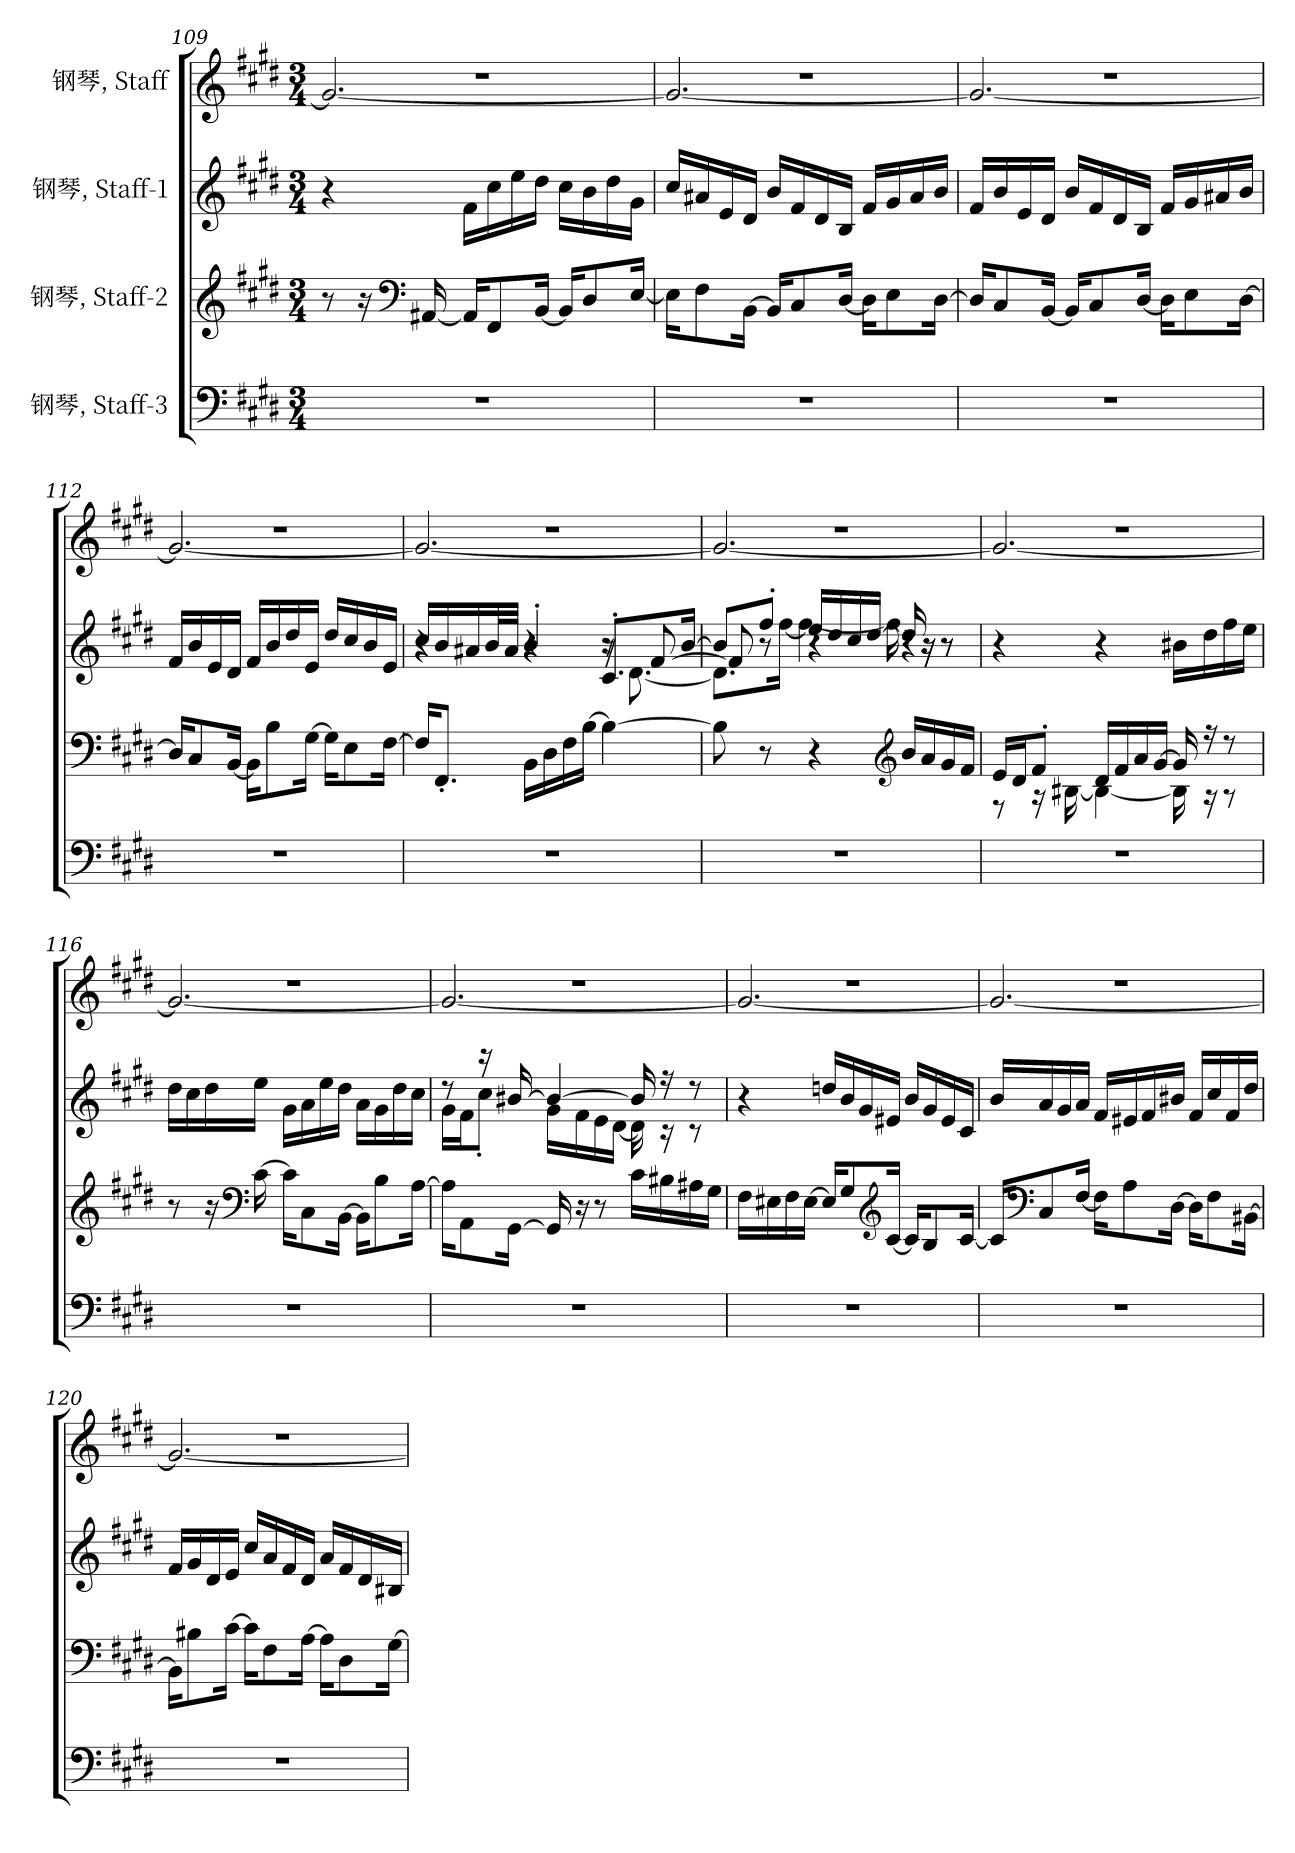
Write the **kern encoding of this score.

**kern	**kern	**kern	**kern
*part4	*part3	*part2	*part1
*staff4	*staff3	*staff2	*staff1
*I"钢琴, Staff-3	*I"钢琴, Staff-2	*I"钢琴, Staff-1	*I"钢琴, Staff
*clefF4	*clefG2	*clefG2	*clefG2
*k[f#c#g#d#]	*k[f#c#g#d#]	*k[f#c#g#d#]	*k[f#c#g#d#]
*M3/4	*M3/4	*M3/4	*M3/4
=109	=109	=109	=109
*	*	*	*^
2.r	8r	4r	2.r	2.g/_
.	16r	.	.	.
*	*clefF4	*	*	*
.	[16AA#X/	.	.	.
.	16AA#/KL]	16f#\LL	.	.
.	8FF#/	16cc#\	.	.
.	.	16ee\	.	.
.	[16BB/Jk	16dd#\JJ	.	.
.	16BB/KL]	16cc#\LL	.	.
.	8D#/	16b\	.	.
.	.	16dd#\	.	.
.	[16E/Jk	16g#\JJ	.	.
=110	=110	=110	=110	=110
2.r	16E\KL]	16cc#/LL	2.r	2.g/_
.	8F#\	16a#X/	.	.
.	.	16e/	.	.
.	[16BB\Jk	16d#/JJ	.	.
.	16BB/KL]	16b/LL	.	.
.	8C#/	16f#/	.	.
.	.	16d#/	.	.
.	[16D#/Jk	16B/JJ	.	.
.	16D#\KL]	16f#/LL	.	.
.	8E\	16g#/	.	.
.	.	16a#/	.	.
.	[16D#\Jk	16b/JJ	.	.
!!LO:LB:g=z	!!
=111	=111	=111	=111	=111
2.r	16D#/KL]	16f#/LL	2.r	2.g/_
.	8C#/	16b/	.	.
.	.	16e/	.	.
.	[16BB/Jk	16d#/JJ	.	.
.	16BB/KL]	16b/LL	.	.
.	8C#/	16f#/	.	.
.	.	16d#/	.	.
.	[16D#/Jk	16B/JJ	.	.
.	16D#\KL]	16f#/LL	.	.
.	8E\	16g#/	.	.
.	.	16a#X/	.	.
.	[16D#\Jk	16b/JJ	.	.
=112	=112	=112	=112	=112
2.r	16D#/KL]	16f#/LL	2.r	2.g/_
.	8C#/	16b/	.	.
.	.	16e/	.	.
.	[16BB/Jk	16d#/JJ	.	.
.	16BB\KL]	16f#/LL	.	.
.	8B\	16b/	.	.
.	.	16dd#/	.	.
.	[16G#\Jk	16e/JJ	.	.
.	16G#\KL]	16dd#/LL	.	.
.	8E\	16cc#/	.	.
.	.	16b/	.	.
.	[16F#\Jk	16e/JJ	.	.
=113	=113	=113	=113	=113
*	*	*^	*	*
*	*	*	*^	*	*
2.r	16F#/KL]	16cc#/LL	4r	4r	2.r	2.g/_
.	8.FF#'/J	16b/	.	.	.	.
.	.	16a#X/	.	.	.	.
.	.	32b/L	.	.	.	.
.	.	32a#/JJJ	.	.	.	.
.	16BB\LL	4b'/	4r	4r	.	.
.	16D#\	.	.	.	.	.
.	16F#\	.	.	.	.	.
.	[16B\JJ	.	.	.	.	.
.	4B\_	8.c#'/L	16r	8r	.	.
.	.	.	[8.d#\	.	.	.
.	.	.	.	[8f#/	.	.
.	.	[16b/Jk	.	.	.	.
!!LO:PB:g=z	!!
=114	=114	=114	=114	=114	=114	=114
2.r	8B\]	8b/L]	8.d#\L]	8f#/]	2.r	2.g/_
.	8r	8ff#'/J	.	8r	.	.
.	.	.	[16ff#\Jk	.	.	.
.	4r	16ee/LL	4ff#\_	4r	.	.
.	.	16dd#/	.	.	.	.
.	.	16cc#/	.	.	.	.
.	.	[16dd#/JJ	.	.	.	.
*	*clefG2	*	*	*	*	*
.	16b/LL	16dd#/]	16ff#\]	4r	.	.
.	16a/	16r	16r	.	.	.
.	16g#/	8r	8r	.	.	.
.	16f#/JJ	.	.	.	.	.
*	*	*v	*v	*v	*	*
=115	=115	=115	=115	=115
*	*^	*	*	*
2.r	16e/LL	8r	4r	2.r	2.g/_
.	16d#/J	.	.	.	.
.	8f#'/J	16r	.	.	.
.	.	[16B#X\	.	.	.
.	16d#/LL	4B#\_	4r	.	.
.	16f#/	.	.	.	.
.	16a/	.	.	.	.
.	[16g#/JJ	.	.	.	.
.	16g#/]	16B#\]	16b#X\LL	.	.
.	16r	16r	16dd#\	.	.
.	8r	8r	16ff#\	.	.
.	.	.	16ee\JJ	.	.
*	*v	*v	*	*	*
!!LO:LB:g=z	!!
=116	=116	=116	=116	=116
2.r	8r	16dd#\LL	2.r	2.g/_
.	.	16cc#\	.	.
.	16r	16dd#\	.	.
*	*clefF4	*	*	*
.	[16c#\	16ee\JJ	.	.
.	16c#\KL]	16g#\LL	.	.
.	8C#\	16a\	.	.
.	.	16ee\	.	.
.	[16BB\Jk	16dd#\JJ	.	.
.	16BB\KL]	16a\LL	.	.
.	8B\	16g#\	.	.
.	.	16dd#\	.	.
.	[16A\Jk	16cc#\JJ	.	.
=117	=117	=117	=117	=117
*	*	*^	*	*
2.r	16A\KL]	8r	16g#\LL	2.r	2.g/_
.	8AA\	.	16f#\J	.	.
.	.	16r	8cc#'\J	.	.
.	[16GG#\Jk	[16b#X/	.	.	.
.	16GG#/]	4b#/_	16g#\LL	.	.
.	16r	.	16f#\	.	.
.	8r	.	16e\	.	.
.	.	.	[16d#\JJ	.	.
.	16c#\LL	16b#/]	16d#\]	.	.
.	16B#X\	16r	16r	.	.
.	16A#X\	8r	8r	.	.
.	16G#\JJ	.	.	.	.
*	*	*v	*v	*	*
!!LO:LB:g=z	!!
=118	=118	=118	=118	=118
2.r	16F#\LL	4r	2.r	2.g/_
.	16E#X\	.	.	.
.	16F#\	.	.	.
.	[16E#\JJ	.	.	.
.	16E#/KL]	16ddn/LL	.	.
.	8G#/	16b/	.	.
.	.	16g#/	.	.
*	*clefG2	*	*	*
.	[16c#/Jk	16e#X/JJ	.	.
.	16c#/KL]	16b/LL	.	.
.	8B/	16g#/	.	.
.	.	16e#/	.	.
.	[16c#/Jk	16c#/JJ	.	.
=119	=119	=119	=119	=119
2.r	16c#/KL]	16b/LL	2.r	2.g/_
*	*clefF4	*	*	*
.	8C#/	16a/	.	.
.	.	16g#/	.	.
.	[16F#/Jk	16a/JJ	.	.
.	16F#\KL]	16f#/LL	.	.
.	8A\	16e#X/	.	.
.	.	16f#/	.	.
.	[16D#\Jk	16b#X/JJ	.	.
.	16D#\KL]	16f#/LL	.	.
.	8F#\	16cc#/	.	.
.	.	16f#/	.	.
.	[16BB#X\Jk	16dd#/JJ	.	.
!!LO:PB:g=z	!!
=120	=120	=120	=120	=120
2.r	16BB#\KL]	16f#/LL	2.r	2.g/_
.	8B#X\	16g#/	.	.
.	.	16d#/	.	.
.	[16c#\Jk	16e/JJ	.	.
.	16c#\KL]	16cc#/LL	.	.
.	8F#\	16a/	.	.
.	.	16f#/	.	.
.	[16A\Jk	16d#/JJ	.	.
.	16A\KL]	16a/LL	.	.
.	8D#\	16f#/	.	.
.	.	16d#/	.	.
.	[16G#\Jk	16B#X/JJ	.	.
*	*	*	*v	*v
=	=	=	=
*-	*-	*-	*-
